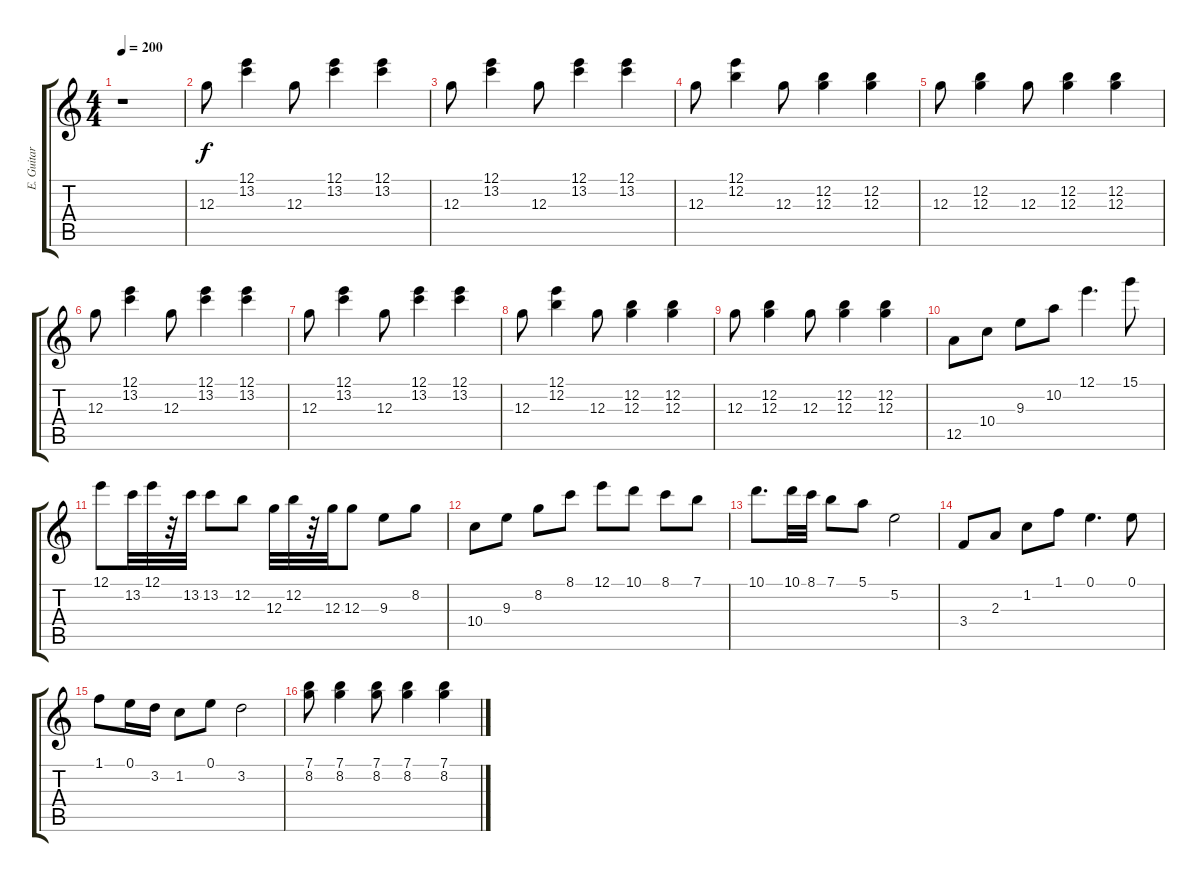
\track ("E. Guitar" "E. Guitar") {instrument distortionguitar}
\staff {score tabs}
\tuning (E4 B3 G3 D3 A2 E2) {hide}
\ts (4 4)
\tempo 200
\clef g2
\ks c
r.1{dy f} |
12.3.8 (12.1 13.2).4 12.3.8 (12.1 13.2).4 (12.1 13.2).4 |
12.3.8 (12.1 13.2).4 12.3.8 (12.1 13.2).4 (12.1 13.2).4 |
12.3.8 (12.1 12.2).4 12.3.8 (12.2 12.3).4 (12.2 12.3).4 |
12.3.8 (12.2 12.3).4 12.3.8 (12.2 12.3).4 (12.2 12.3).4 |
12.3.8 (12.1 13.2).4 12.3.8 (12.1 13.2).4 (12.1 13.2).4 |
12.3.8 (12.1 13.2).4 12.3.8 (12.1 13.2).4 (12.1 13.2).4 |
12.3.8 (12.1 12.2).4 12.3.8 (12.2 12.3).4 (12.2 12.3).4 |
12.3.8 (12.2 12.3).4 12.3.8 (12.2 12.3).4 (12.2 12.3).4 |
12.5.8 10.4.8 9.3.8 10.2.8 12.1.4{d} 15.1.8 |
12.1.8 13.2.32 12.1.32 r.32 13.2.32 13.2.8 12.2.8 12.3.32 12.2.32 r.32 12.3.32 12.3.8 9.3.8 8.2.8 |
10.4.8 9.3.8 8.2.8 8.1.8 12.1.8 10.1.8 8.1.8 7.1.8 |
10.1.8{d} 10.1.32 8.1.32 7.1.8 5.1.8 5.2.2 |
3.4.8 2.3.8 1.2.8 1.1.8 0.1.4{d} 0.1.8 |
1.1.8 0.1.16 3.2.16 1.2.8 0.1.8 3.2.2 |
(7.1 8.2).8 (7.1 8.2).4 (7.1 8.2).8 (7.1 8.2).4 (7.1 8.2).4
